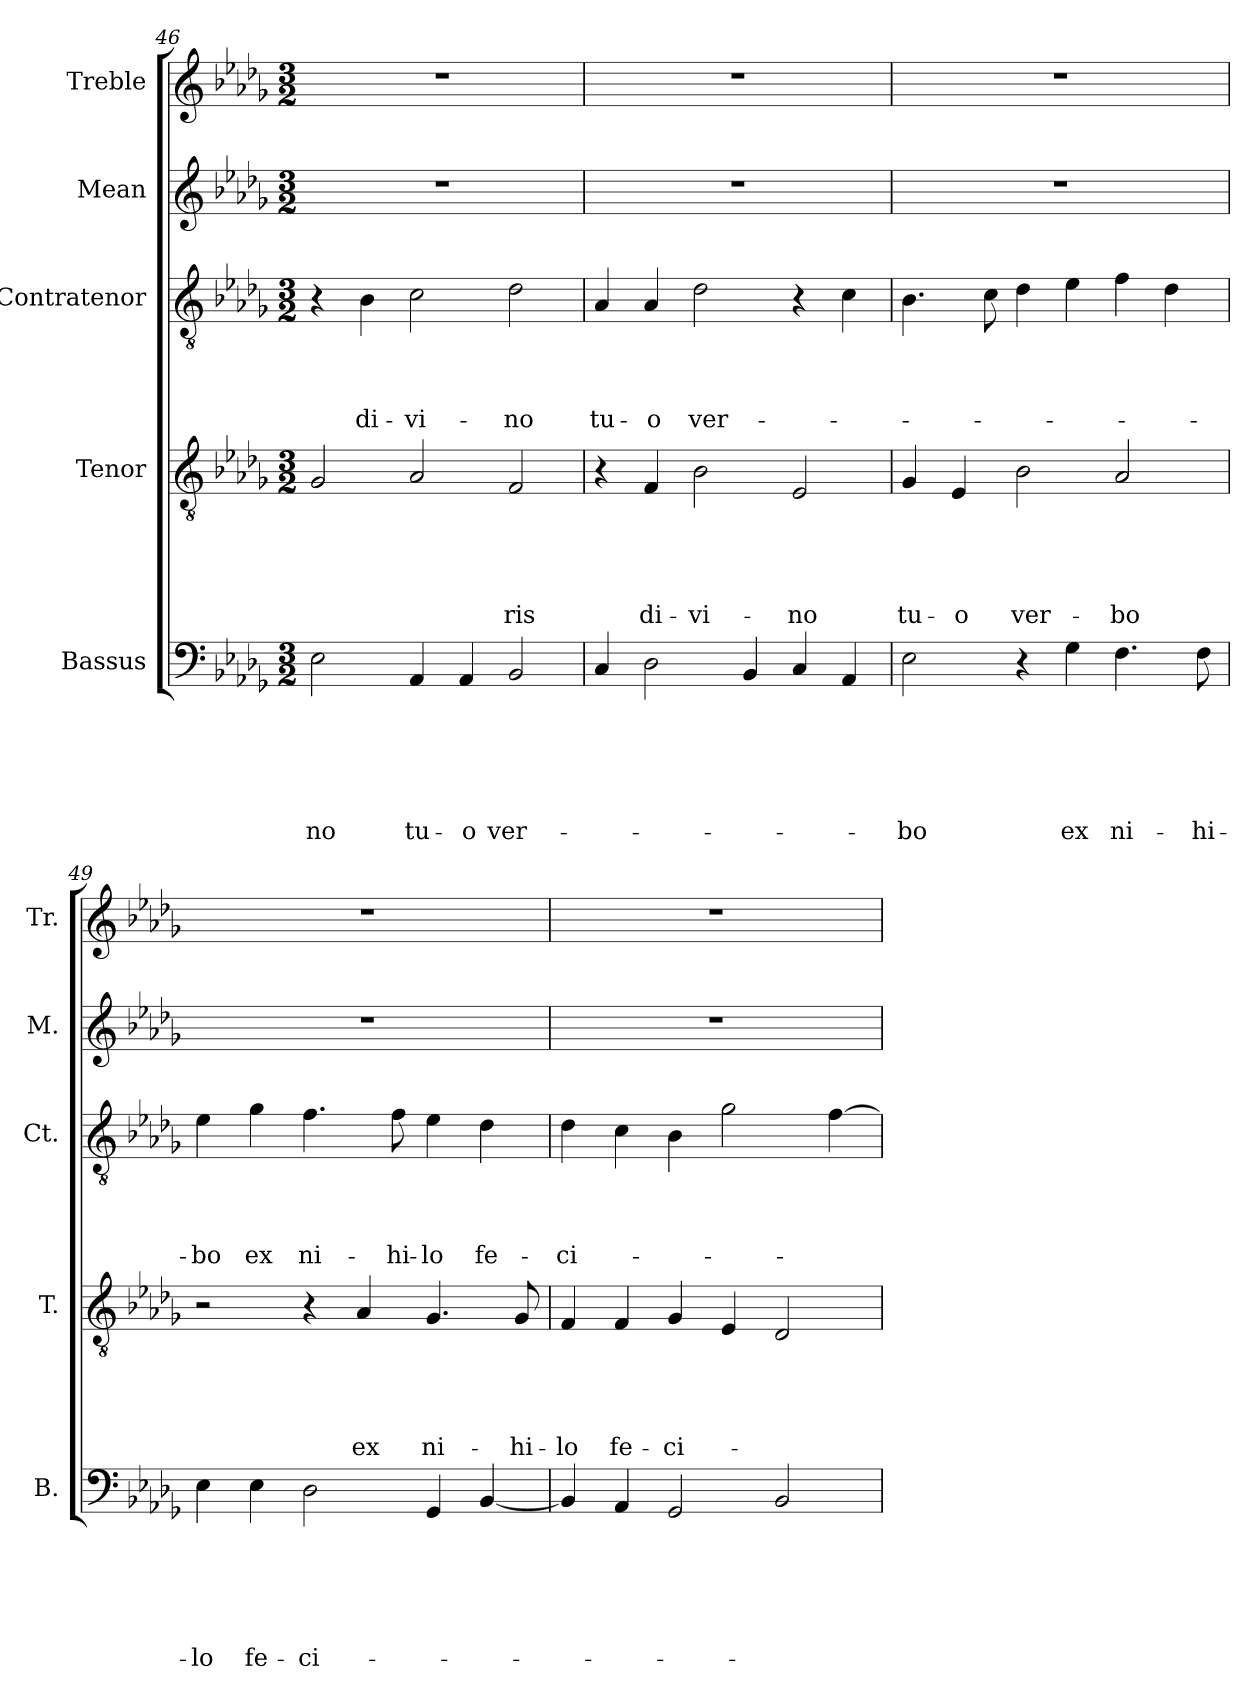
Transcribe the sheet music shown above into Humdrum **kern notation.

**kern	**text	**text	**text	**text	**text	**text	**kern	**text	**text	**text	**text	**text	**kern	**text	**text	**text	**text	**kern	**kern
*part5	*part5	*part5	*part5	*part5	*part5	*part5	*part4	*part4	*part4	*part4	*part4	*part4	*part3	*part3	*part3	*part3	*part3	*part2	*part1
*staff5	*staff5	*staff5	*staff5	*staff5	*staff5	*staff5	*staff4	*staff4	*staff4	*staff4	*staff4	*staff4	*staff3	*staff3	*staff3	*staff3	*staff3	*staff2	*staff1
*I"Bassus	*	*	*	*	*	*	*I"Tenor	*	*	*	*	*	*I"Contratenor	*	*	*	*	*I"Mean	*I"Treble
*I'B.	*	*	*	*	*	*	*I'T.	*	*	*	*	*	*I'Ct.	*	*	*	*	*I'M.	*I'Tr.
!!LO:LB:g=z
*clefF4	*	*	*	*	*	*	*clefGv2	*	*	*	*	*	*clefGv2	*	*	*	*	*clefG2	*clefG2
*k[b-e-a-d-g-]	*	*	*	*	*	*	*k[b-e-a-d-g-]	*	*	*	*	*	*k[b-e-a-d-g-]	*	*	*	*	*k[b-e-a-d-g-]	*k[b-e-a-d-g-]
*D-:	*	*	*	*	*	*	*D-:	*	*	*	*	*	*D-:	*	*	*	*	*D-:	*D-:
*M3/2	*	*	*	*	*	*	*M3/2	*	*	*	*	*	*M3/2	*	*	*	*	*M3/2	*M3/2
=46	=46	=46	=46	=46	=46	=46	=46	=46	=46	=46	=46	=46	=46	=46	=46	=46	=46	=46	=46
!	!	!	!	!	!	!LO:LY:b	!	!	!	!	!	!	!	!	!	!	!	!	!
2E-\	.	.	.	.	.	-no	2G-/	.	.	.	.	.	4r	.	.	.	.	1.r	1.r
!	!	!	!	!	!	!	!	!	!	!	!	!	!	!	!	!	!LO:LY:b	!	!
.	.	.	.	.	.	.	.	.	.	.	.	.	4B-\	.	.	.	di-	.	.
!	!	!	!	!	!	!LO:LY:b	!	!	!	!	!	!	!	!	!	!	!LO:LY:b:rj	!	!
4AA-/	.	.	.	.	.	tu-	2A-/	.	.	.	.	.	2c\	.	.	.	-vi-	.	.
!	!	!	!	!	!	!LO:LY:b	!	!	!	!	!	!	!	!	!	!	!	!	!
4AA-/	.	.	.	.	.	-o	.	.	.	.	.	.	.	.	.	.	.	.	.
!	!	!	!	!	!	!LO:LY:b	!	!	!	!	!	!LO:LY:b	!	!	!	!	!LO:LY:b	!	!
2BB-/	.	.	.	.	.	ver-	2F/	.	.	.	.	-ris	2d-\	.	.	.	-no	.	.
=47	=47	=47	=47	=47	=47	=47	=47	=47	=47	=47	=47	=47	=47	=47	=47	=47	=47	=47	=47
!	!	!	!	!	!	!	!	!	!	!	!	!	!	!	!	!	!LO:LY:b	!	!
4C/	.	.	.	.	.	.	4r	.	.	.	.	.	4A-/	.	.	.	tu-	1.r	1.r
!	!	!	!	!	!	!	!	!	!	!	!	!LO:LY:b	!	!	!	!	!LO:LY:b	!	!
2D-\	.	.	.	.	.	.	4F/	.	.	.	.	di-	4A-/	.	.	.	-o	.	.
!	!	!	!	!	!	!	!	!	!	!	!	!LO:LY:b:rj	!	!	!	!	!LO:LY:b	!	!
.	.	.	.	.	.	.	2B-\	.	.	.	.	-vi-	2d-\	.	.	.	ver-	.	.
4BB-/	.	.	.	.	.	.	.	.	.	.	.	.	.	.	.	.	.	.	.
!	!	!	!	!	!	!	!	!	!	!	!	!LO:LY:b	!	!	!	!	!	!	!
4C/	.	.	.	.	.	.	2E-/	.	.	.	.	-no	4r	.	.	.	.	.	.
4AA-/	.	.	.	.	.	.	.	.	.	.	.	.	4c\	.	.	.	.	.	.
=48	=48	=48	=48	=48	=48	=48	=48	=48	=48	=48	=48	=48	=48	=48	=48	=48	=48	=48	=48
!	!	!	!	!	!	!LO:LY:b	!	!	!	!	!	!LO:LY:b	!	!	!	!	!	!	!
2E-\	.	.	.	.	.	-bo	4G-/	.	.	.	.	tu-	4.B-\	.	.	.	.	1.r	1.r
!	!	!	!	!	!	!	!	!	!	!	!	!LO:LY:b	!	!	!	!	!	!	!
.	.	.	.	.	.	.	4E-/	.	.	.	.	-o	.	.	.	.	.	.	.
.	.	.	.	.	.	.	.	.	.	.	.	.	8c\	.	.	.	.	.	.
!	!	!	!	!	!	!	!	!	!	!	!	!LO:LY:b	!	!	!	!	!	!	!
4r	.	.	.	.	.	.	2B-\	.	.	.	.	ver-	4d-\	.	.	.	.	.	.
!	!	!	!	!	!	!LO:LY:b	!	!	!	!	!	!	!	!	!	!	!	!	!
4G-\	.	.	.	.	.	ex	.	.	.	.	.	.	4e-\	.	.	.	.	.	.
!	!	!	!	!	!	!LO:LY:b	!	!	!	!	!	!LO:LY:b	!	!	!	!	!	!	!
4.F\	.	.	.	.	.	ni-	2A-/	.	.	.	.	-bo	4f\	.	.	.	.	.	.
.	.	.	.	.	.	.	.	.	.	.	.	.	4d-\	.	.	.	.	.	.
!	!	!	!	!	!	!LO:LY:b	!	!	!	!	!	!	!	!	!	!	!	!	!
8F\	.	.	.	.	.	-hi-	.	.	.	.	.	.	.	.	.	.	.	.	.
=49	=49	=49	=49	=49	=49	=49	=49	=49	=49	=49	=49	=49	=49	=49	=49	=49	=49	=49	=49
!	!	!	!	!	!	!LO:LY:b	!	!	!	!	!	!	!	!	!	!	!LO:LY:b	!	!
4E-\	.	.	.	.	.	-lo	2r	.	.	.	.	.	4e-\	.	.	.	-bo	1.r	1.r
!	!	!	!	!	!	!LO:LY:b	!	!	!	!	!	!	!	!	!	!	!LO:LY:b	!	!
4E-\	.	.	.	.	.	fe-	.	.	.	.	.	.	4g-\	.	.	.	ex	.	.
!	!	!	!	!	!	!LO:LY:b	!	!	!	!	!	!	!	!	!	!	!LO:LY:b	!	!
2D-\	.	.	.	.	.	-ci-	4r	.	.	.	.	.	4.f\	.	.	.	ni-	.	.
!	!	!	!	!	!	!	!	!	!	!	!	!LO:LY:b	!	!	!	!	!	!	!
.	.	.	.	.	.	.	4A-/	.	.	.	.	ex	.	.	.	.	.	.	.
!	!	!	!	!	!	!	!	!	!	!	!	!	!	!	!	!	!LO:LY:b	!	!
.	.	.	.	.	.	.	.	.	.	.	.	.	8f\	.	.	.	-hi-	.	.
!	!	!	!	!	!	!	!	!	!	!	!	!LO:LY:b	!	!	!	!	!LO:LY:b:rj	!	!
4GG-/	.	.	.	.	.	.	4.G-/	.	.	.	.	ni-	4e-\	.	.	.	-lo	.	.
!	!	!	!	!	!	!	!	!	!	!	!	!	!	!	!	!	!LO:LY:b	!	!
[<4BB-/	.	.	.	.	.	.	.	.	.	.	.	.	4d-\	.	.	.	fe-	.	.
!	!	!	!	!	!	!	!	!	!	!	!	!LO:LY:b	!	!	!	!	!	!	!
.	.	.	.	.	.	.	8G-/	.	.	.	.	-hi-	.	.	.	.	.	.	.
=50	=50	=50	=50	=50	=50	=50	=50	=50	=50	=50	=50	=50	=50	=50	=50	=50	=50	=50	=50
!	!	!	!	!	!	!	!	!	!	!	!	!LO:LY:b	!	!	!	!	!LO:LY:b	!	!
4BB-/]	.	.	.	.	.	.	4F/	.	.	.	.	-lo	4d-\	.	.	.	-ci-	1.r	1.r
!	!	!	!	!	!	!	!	!	!	!	!	!LO:LY:b	!	!	!	!	!	!	!
4AA-/	.	.	.	.	.	.	4F/	.	.	.	.	fe-	4c\	.	.	.	.	.	.
!	!	!	!	!	!	!	!	!	!	!	!	!LO:LY:b	!	!	!	!	!	!	!
2GG-/	.	.	.	.	.	.	4G-/	.	.	.	.	-ci-	4B-\	.	.	.	.	.	.
.	.	.	.	.	.	.	4E-/	.	.	.	.	.	2g-\	.	.	.	.	.	.
2BB-/	.	.	.	.	.	.	2D-/	.	.	.	.	.	.	.	.	.	.	.	.
.	.	.	.	.	.	.	.	.	.	.	.	.	[>4f\	.	.	.	.	.	.
=	=	=	=	=	=	=	=	=	=	=	=	=	=	=	=	=	=	=	=
*-	*-	*-	*-	*-	*-	*-	*-	*-	*-	*-	*-	*-	*-	*-	*-	*-	*-	*-	*-
